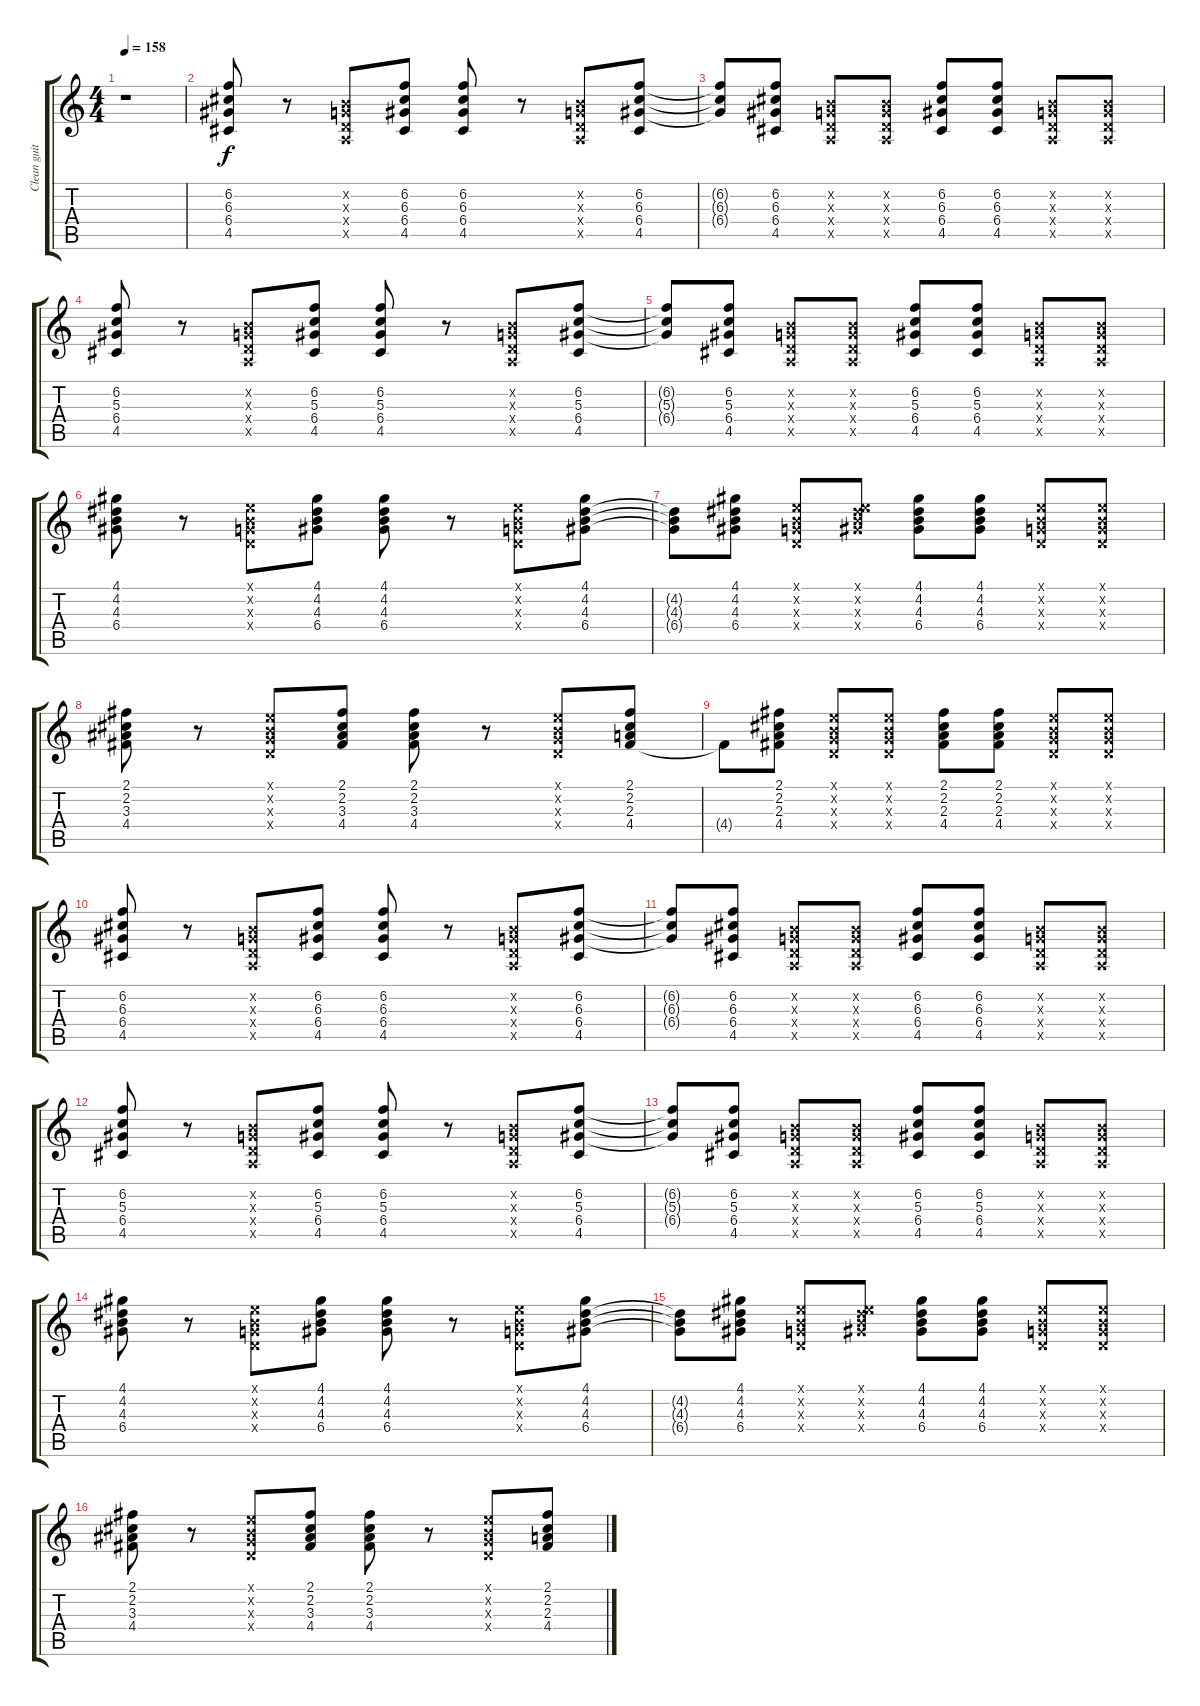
\track ("Clean guitar" "Clean guit") {instrument electricguitarclean}
\staff {score tabs}
\tuning (E4 B3 G3 D3 A2 E2) {hide}
\ts (4 4)
\tempo 158
\clef g2
\ks c
r.1{dy f instrument electricguitarclean} |
(6.2 6.3 6.4 4.5).8 r.8 (0.2{x} 0.3{x} 0.4{x} 0.5{x}).8 (6.2 6.3 6.4 4.5).8 (6.2 6.3 6.4 4.5).8 r.8 (0.2{x} 0.3{x} 0.4{x} 0.5{x}).8 (6.2 6.3 6.4 4.5).8 |
(6.2{t} 6.3{t} 6.4{t}).8 (6.2 6.3 6.4 4.5).8 (0.2{x} 0.3{x} 0.4{x} 0.5{x}).8 (0.2{x} 0.3{x} 0.4{x} 0.5{x}).8 (6.2 6.3 6.4 4.5).8 (6.2 6.3 6.4 4.5).8 (0.2{x} 0.3{x} 0.4{x} 0.5{x}).8 (0.2{x} 0.3{x} 0.4{x} 0.5{x}).8 |
(6.2 5.3 6.4 4.5).8 r.8 (0.2{x} 0.3{x} 0.4{x} 0.5{x}).8 (6.2 5.3 6.4 4.5).8 (6.2 5.3 6.4 4.5).8 r.8 (0.2{x} 0.3{x} 0.4{x} 0.5{x}).8 (6.2 5.3 6.4 4.5).8 |
(6.2{t} 5.3{t} 6.4{t}).8 (6.2 5.3 6.4 4.5).8 (0.2{x} 0.3{x} 0.4{x} 0.5{x}).8 (0.2{x} 0.3{x} 0.4{x} 0.5{x}).8 (6.2 5.3 6.4 4.5).8 (6.2 5.3 6.4 4.5).8 (0.2{x} 0.3{x} 0.4{x} 0.5{x}).8 (0.2{x} 0.3{x} 0.4{x} 0.5{x}).8 |
(4.1 4.2 4.3 6.4).8 r.8 (0.1{x} 0.2{x} 0.3{x} 0.4{x}).8 (4.1 4.2 4.3 6.4).8 (4.1 4.2 4.3 6.4).8 r.8 (0.1{x} 0.2{x} 0.3{x} 0.4{x}).8 (4.1 4.2 4.3 6.4).8 |
(4.2{t} 4.3{t} 6.4{t}).8 (4.1 4.2 4.3 6.4).8 (0.1{x} 0.2{x} 0.3{x} 0.4{x}).8 (0.1{x} 4.2{x} 4.3{x} 6.4{x}).8 (4.1 4.2 4.3 6.4).8 (4.1 4.2 4.3 6.4).8 (0.1{x} 0.2{x} 0.3{x} 0.4{x}).8 (0.1{x} 0.2{x} 0.3{x} 0.4{x}).8 |
(2.1 2.2 3.3 4.4).8 r.8 (0.1{x} 0.2{x} 0.3{x} 0.4{x}).8 (2.1 2.2 3.3 4.4).8 (2.1 2.2 3.3 4.4).8 r.8 (0.1{x} 0.2{x} 0.3{x} 0.4{x}).8 (2.1 2.2 2.3 4.4).8 |
4.4{t}.8 (2.1 2.2 2.3 4.4).8 (0.1{x} 0.2{x} 0.3{x} 0.4{x}).8 (0.1{x} 0.2{x} 0.3{x} 0.4{x}).8 (2.1 2.2 2.3 4.4).8 (2.1 2.2 2.3 4.4).8 (0.1{x} 0.2{x} 0.3{x} 0.4{x}).8 (0.1{x} 0.2{x} 0.3{x} 0.4{x}).8 |
(6.2 6.3 6.4 4.5).8 r.8 (0.2{x} 0.3{x} 0.4{x} 0.5{x}).8 (6.2 6.3 6.4 4.5).8 (6.2 6.3 6.4 4.5).8 r.8 (0.2{x} 0.3{x} 0.4{x} 0.5{x}).8 (6.2 6.3 6.4 4.5).8 |
(6.2{t} 6.3{t} 6.4{t}).8 (6.2 6.3 6.4 4.5).8 (0.2{x} 0.3{x} 0.4{x} 0.5{x}).8 (0.2{x} 0.3{x} 0.4{x} 0.5{x}).8 (6.2 6.3 6.4 4.5).8 (6.2 6.3 6.4 4.5).8 (0.2{x} 0.3{x} 0.4{x} 0.5{x}).8 (0.2{x} 0.3{x} 0.4{x} 0.5{x}).8 |
(6.2 5.3 6.4 4.5).8 r.8 (0.2{x} 0.3{x} 0.4{x} 0.5{x}).8 (6.2 5.3 6.4 4.5).8 (6.2 5.3 6.4 4.5).8 r.8 (0.2{x} 0.3{x} 0.4{x} 0.5{x}).8 (6.2 5.3 6.4 4.5).8 |
(6.2{t} 5.3{t} 6.4{t}).8 (6.2 5.3 6.4 4.5).8 (0.2{x} 0.3{x} 0.4{x} 0.5{x}).8 (0.2{x} 0.3{x} 0.4{x} 0.5{x}).8 (6.2 5.3 6.4 4.5).8 (6.2 5.3 6.4 4.5).8 (0.2{x} 0.3{x} 0.4{x} 0.5{x}).8 (0.2{x} 0.3{x} 0.4{x} 0.5{x}).8 |
(4.1 4.2 4.3 6.4).8 r.8 (0.1{x} 0.2{x} 0.3{x} 0.4{x}).8 (4.1 4.2 4.3 6.4).8 (4.1 4.2 4.3 6.4).8 r.8 (0.1{x} 0.2{x} 0.3{x} 0.4{x}).8 (4.1 4.2 4.3 6.4).8 |
(4.2{t} 4.3{t} 6.4{t}).8 (4.1 4.2 4.3 6.4).8 (0.1{x} 0.2{x} 0.3{x} 0.4{x}).8 (0.1{x} 4.2{x} 4.3{x} 6.4{x}).8 (4.1 4.2 4.3 6.4).8 (4.1 4.2 4.3 6.4).8 (0.1{x} 0.2{x} 0.3{x} 0.4{x}).8 (0.1{x} 0.2{x} 0.3{x} 0.4{x}).8 |
(2.1 2.2 3.3 4.4).8 r.8 (0.1{x} 0.2{x} 0.3{x} 0.4{x}).8 (2.1 2.2 3.3 4.4).8 (2.1 2.2 3.3 4.4).8 r.8 (0.1{x} 0.2{x} 0.3{x} 0.4{x}).8 (2.1 2.2 2.3 4.4).8
